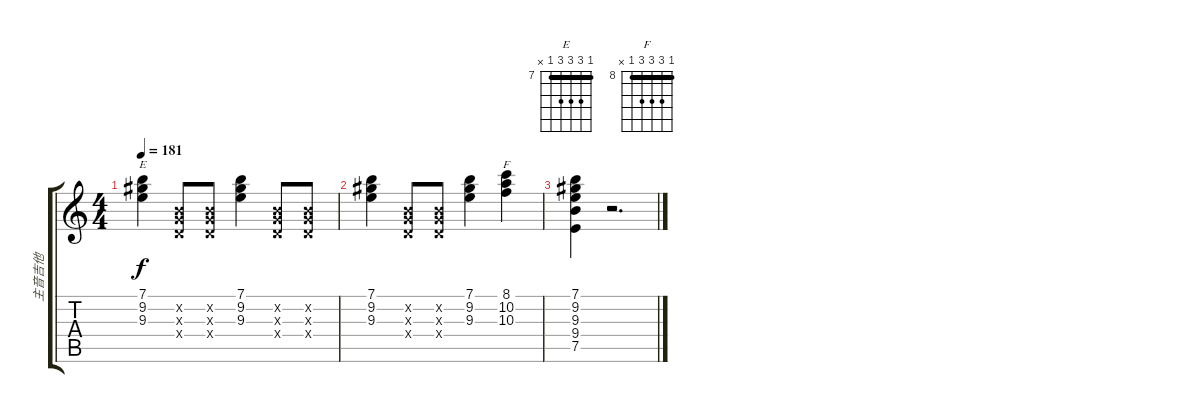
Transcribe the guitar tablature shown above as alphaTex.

\track ("主音吉他" "主音吉他") {instrument overdrivenguitar}
\staff {score tabs}
\tuning (E4 B3 G3 D3 A2 E2) {hide}
\chord ("E" 7 9 9 9 7 x) {firstfret 7 barre 7}
\chord ("F" 8 10 10 10 8 x) {firstfret 8 barre 8}
\ts (4 4)
\tempo 181
\clef g2
\ks c
(7.1 9.2 9.3).4{ch "E" dy f} (0.2{x} 0.3{x} 0.4{x}).8 (0.2{x} 0.3{x} 0.4{x}).8 (7.1 9.2 9.3).4 (0.2{x} 0.3{x} 0.4{x}).8 (0.2{x} 0.3{x} 0.4{x}).8 |
(7.1 9.2 9.3).4 (0.2{x} 0.3{x} 0.4{x}).8 (0.2{x} 0.3{x} 0.4{x}).8 (7.1 9.2 9.3).4 (8.1 10.2 10.3).4{ch "F"} |
(7.1 9.2 9.3 9.4 7.5).4 r.2{d}
